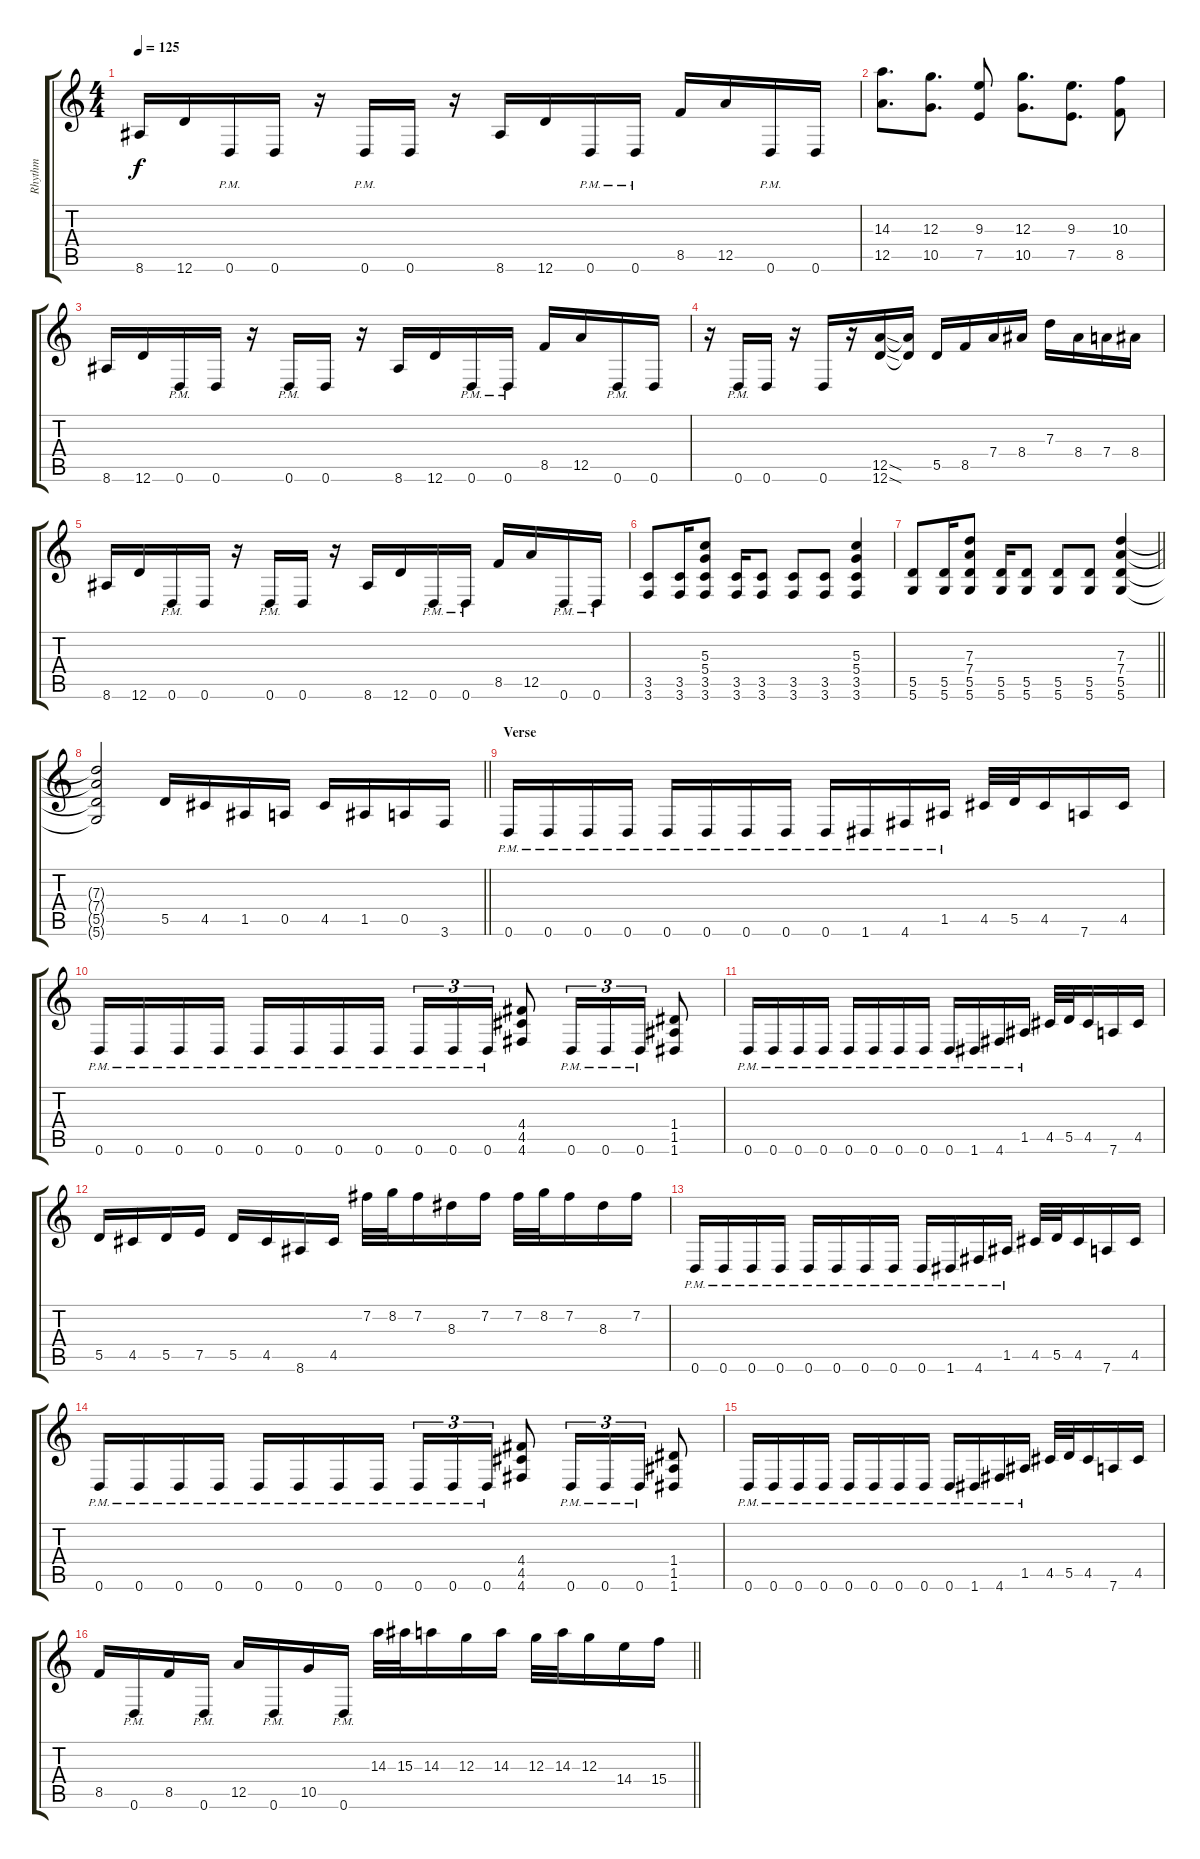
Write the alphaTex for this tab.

\track ("Rhythm" "Rhythm") {instrument distortionguitar}
\staff {score tabs}
\tuning (E4 B3 G3 D3 A2 D2) {hide}
\ts (4 4)
\tempo 125
\clef g2
\ks c
8.6.16{dy f} 12.6.16 0.6{pm}.16 0.6.16 r.16 0.6{pm}.16 0.6.16 r.16 8.6.16 12.6.16 0.6{pm}.16 0.6{pm}.16 8.5.16 12.5.16 0.6{pm}.16 0.6.16 |
(14.3 12.5).8{d} (12.3 10.5).8{d} (9.3 7.5).8 (12.3 10.5).8{d} (9.3 7.5).8{d} (10.3 8.5).8 |
8.6.16 12.6.16 0.6{pm}.16 0.6.16 r.16 0.6{pm}.16 0.6.16 r.16 8.6.16 12.6.16 0.6{pm}.16 0.6{pm}.16 8.5.16 12.5.16 0.6{pm}.16 0.6.16 |
r.16 0.6{pm}.16 0.6.16 r.16 0.6.16 r.16 (12.5{sod} 12.6{sod}).16 (12.5{t} 12.6{t}).16 5.5.16 8.5.16 7.4.16 8.4.16 7.3.16 8.4.16 7.4.16 8.4.16 |
8.6.16 12.6.16 0.6{pm}.16 0.6.16 r.16 0.6{pm}.16 0.6.16 r.16 8.6.16 12.6.16 0.6{pm}.16 0.6{pm}.16 8.5.16 12.5.16 0.6{pm}.16 0.6{pm}.16 |
(3.5 3.6).8 (3.5 3.6).16 (5.3 5.4 3.5 3.6).8 (3.5 3.6).16 (3.5 3.6).8 (3.5 3.6).8 (3.5 3.6).8 (5.3 5.4 3.5 3.6).4 |
\barLineRight lightlight
(5.5 5.6).8 (5.5 5.6).16 (7.3 7.4 5.5 5.6).8 (5.5 5.6).16 (5.5 5.6).8 (5.5 5.6).8 (5.5 5.6).8 (7.3 7.4 5.5 5.6).4 |
\barLineRight lightlight
(7.3{t} 7.4{t} 5.5{t} 5.6{t}).2 5.5.16 4.5.16 1.5.16 0.5.16 4.5.16 1.5.16 0.5.16 3.6.16 |
\section ("" "Verse")
0.6{pm}.16 0.6{pm}.16 0.6{pm}.16 0.6{pm}.16 0.6{pm}.16 0.6{pm}.16 0.6{pm}.16 0.6{pm}.16 0.6{pm}.16 1.6{pm}.16 4.6{pm}.16 1.5{pm}.16 4.5.32 5.5.32 4.5.16 7.6.16 4.5.16 |
0.6{pm}.16 0.6{pm}.16 0.6{pm}.16 0.6{pm}.16 0.6{pm}.16 0.6{pm}.16 0.6{pm}.16 0.6{pm}.16 0.6{pm}.16{tu (3 2)} 0.6{pm}.16{tu (3 2)} 0.6{pm}.16{tu (3 2)} (4.4 4.5 4.6).8 0.6{pm}.16{tu (3 2)} 0.6{pm}.16{tu (3 2)} 0.6{pm}.16{tu (3 2)} (1.4 1.5 1.6).8 |
0.6{pm}.16 0.6{pm}.16 0.6{pm}.16 0.6{pm}.16 0.6{pm}.16 0.6{pm}.16 0.6{pm}.16 0.6{pm}.16 0.6{pm}.16 1.6{pm}.16 4.6{pm}.16 1.5{pm}.16 4.5.32 5.5.32 4.5.16 7.6.16 4.5.16 |
5.5.16 4.5.16 5.5.16 7.5.16 5.5.16 4.5.16 8.6.16 4.5.16 7.2.32 8.2.32 7.2.16 8.3.16 7.2.16 7.2.32 8.2.32 7.2.16 8.3.16 7.2.16 |
0.6{pm}.16 0.6{pm}.16 0.6{pm}.16 0.6{pm}.16 0.6{pm}.16 0.6{pm}.16 0.6{pm}.16 0.6{pm}.16 0.6{pm}.16 1.6{pm}.16 4.6{pm}.16 1.5{pm}.16 4.5.32 5.5.32 4.5.16 7.6.16 4.5.16 |
0.6{pm}.16 0.6{pm}.16 0.6{pm}.16 0.6{pm}.16 0.6{pm}.16 0.6{pm}.16 0.6{pm}.16 0.6{pm}.16 0.6{pm}.16{tu (3 2)} 0.6{pm}.16{tu (3 2)} 0.6{pm}.16{tu (3 2)} (4.4 4.5 4.6).8 0.6{pm}.16{tu (3 2)} 0.6{pm}.16{tu (3 2)} 0.6{pm}.16{tu (3 2)} (1.4 1.5 1.6).8 |
0.6{pm}.16 0.6{pm}.16 0.6{pm}.16 0.6{pm}.16 0.6{pm}.16 0.6{pm}.16 0.6{pm}.16 0.6{pm}.16 0.6{pm}.16 1.6{pm}.16 4.6{pm}.16 1.5{pm}.16 4.5.32 5.5.32 4.5.16 7.6.16 4.5.16 |
\barLineRight lightlight
8.5.16 0.6{pm}.16 8.5.16 0.6{pm}.16 12.5.16 0.6{pm}.16 10.5.16 0.6{pm}.16 14.3.32 15.3.32 14.3.16 12.3.16 14.3.16 12.3.32 14.3.32 12.3.16 14.4.16 15.4.16
